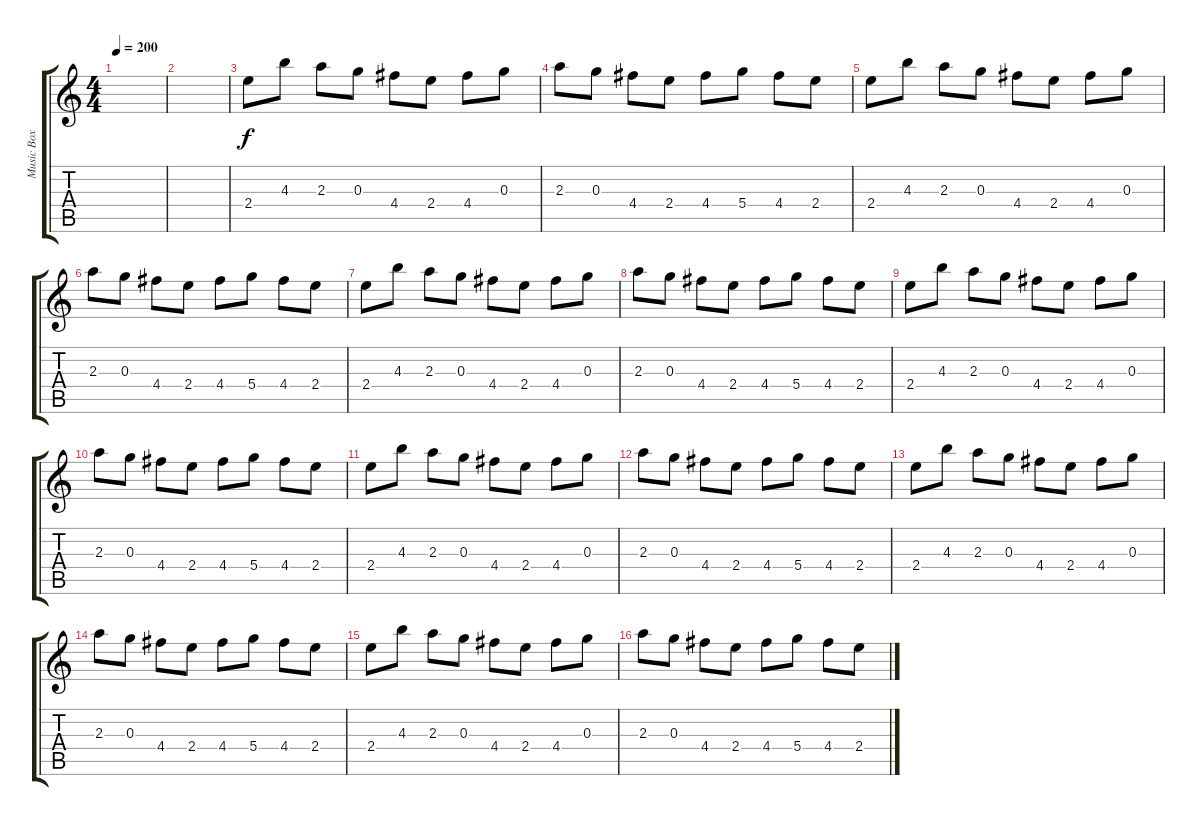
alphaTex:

\track ("Music Box" "Music Box") {instrument musicbox}
\staff {score tabs}
\tuning (E6 B5 G5 D5 A4 E4) {hide}
\ts (4 4)
\tempo 200
\clef g2
\ks c
|
|
2.4.8{volume 8} 4.3.8 2.3.8 0.3.8 4.4.8 2.4.8 4.4.8 0.3.8 |
2.3.8 0.3.8 4.4.8 2.4.8 4.4.8 5.4.8 4.4.8 2.4.8 |
2.4.8{volume 8} 4.3.8 2.3.8 0.3.8 4.4.8 2.4.8 4.4.8 0.3.8 |
2.3.8 0.3.8 4.4.8 2.4.8 4.4.8 5.4.8 4.4.8 2.4.8 |
2.4.8{volume 8} 4.3.8 2.3.8 0.3.8 4.4.8 2.4.8 4.4.8 0.3.8 |
2.3.8 0.3.8 4.4.8 2.4.8 4.4.8 5.4.8 4.4.8 2.4.8 |
2.4.8{volume 8} 4.3.8 2.3.8 0.3.8 4.4.8 2.4.8 4.4.8 0.3.8 |
2.3.8 0.3.8 4.4.8 2.4.8 4.4.8 5.4.8 4.4.8 2.4.8 |
2.4.8{volume 8} 4.3.8 2.3.8 0.3.8 4.4.8 2.4.8 4.4.8 0.3.8 |
2.3.8 0.3.8 4.4.8 2.4.8 4.4.8 5.4.8 4.4.8 2.4.8 |
2.4.8{volume 8} 4.3.8 2.3.8 0.3.8 4.4.8 2.4.8 4.4.8 0.3.8 |
2.3.8 0.3.8 4.4.8 2.4.8 4.4.8 5.4.8 4.4.8 2.4.8 |
2.4.8{volume 8} 4.3.8 2.3.8 0.3.8 4.4.8 2.4.8 4.4.8 0.3.8 |
2.3.8 0.3.8 4.4.8 2.4.8 4.4.8 5.4.8 4.4.8 2.4.8
